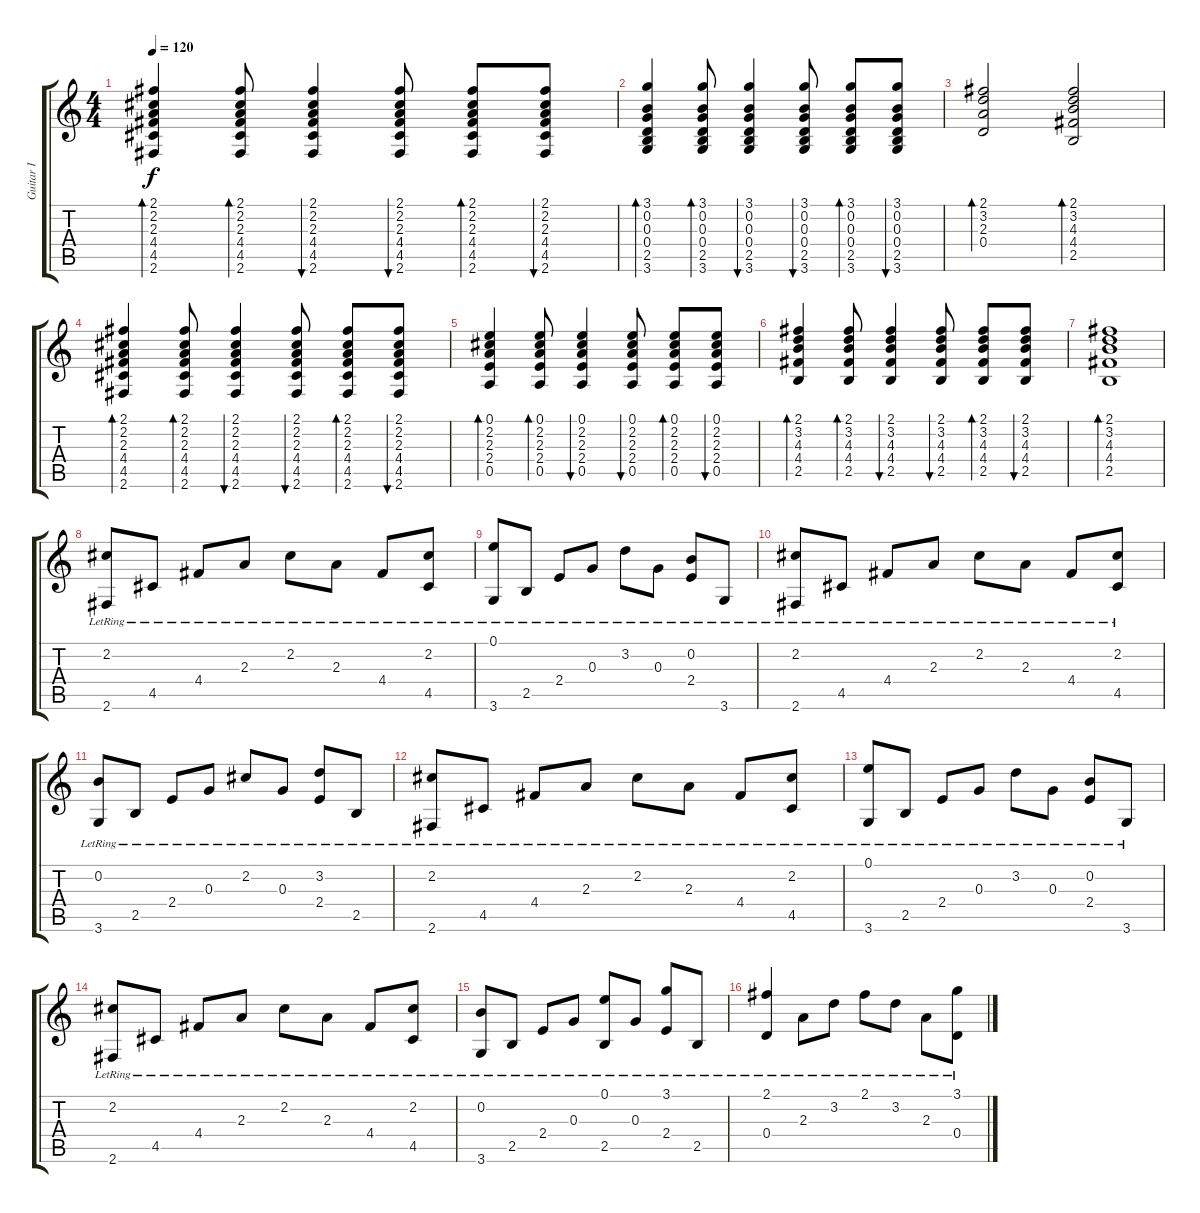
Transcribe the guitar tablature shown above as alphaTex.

\track ("Guitar I" "Guitar I") {instrument acousticguitarsteel}
\staff {score tabs}
\tuning (E4 B3 G3 D3 A2 E2) {hide}
\ts (4 4)
\tempo 120
\clef g2
\ks c
(2.1 2.2 2.3 4.4 4.5 2.6).4{bd 60 dy f} (2.1 2.2 2.3 4.4 4.5 2.6).8{bd 60} (2.1 2.2 2.3 4.4 4.5 2.6).4{bu 60} (2.1 2.2 2.3 4.4 4.5 2.6).8{bu 60} (2.1 2.2 2.3 4.4 4.5 2.6).8{bd 60} (2.1 2.2 2.3 4.4 4.5 2.6).8{bu 60} |
(3.1 0.2 0.3 0.4 2.5 3.6).4{bd 60} (3.1 0.2 0.3 0.4 2.5 3.6).8{bd 60} (3.1 0.2 0.3 0.4 2.5 3.6).4{bu 60} (3.1 0.2 0.3 0.4 2.5 3.6).8{bu 60} (3.1 0.2 0.3 0.4 2.5 3.6).8{bd 60} (3.1 0.2 0.3 0.4 2.5 3.6).8{bu 60} |
(2.1 3.2 2.3 0.4).2{bd 120} (2.1 3.2 4.3 4.4 2.5).2{bd 120} |
(2.1 2.2 2.3 4.4 4.5 2.6).4{bd 60} (2.1 2.2 2.3 4.4 4.5 2.6).8{bd 60} (2.1 2.2 2.3 4.4 4.5 2.6).4{bu 60} (2.1 2.2 2.3 4.4 4.5 2.6).8{bu 60} (2.1 2.2 2.3 4.4 4.5 2.6).8{bd 60} (2.1 2.2 2.3 4.4 4.5 2.6).8{bu 60} |
(0.1 2.2 2.3 2.4 0.5).4{bd 60} (0.1 2.2 2.3 2.4 0.5).8{bd 60} (0.1 2.2 2.3 2.4 0.5).4{bu 60} (0.1 2.2 2.3 2.4 0.5).8{bu 60} (0.1 2.2 2.3 2.4 0.5).8{bd 60} (0.1 2.2 2.3 2.4 0.5).8{bu 60} |
(2.1 3.2 4.3 4.4 2.5).4{bd 60} (2.1 3.2 4.3 4.4 2.5).8{bd 60} (2.1 3.2 4.3 4.4 2.5).4{bu 60} (2.1 3.2 4.3 4.4 2.5).8{bu 60} (2.1 3.2 4.3 4.4 2.5).8{bd 60} (2.1 3.2 4.3 4.4 2.5).8{bu 60} |
(2.1 3.2 4.3 4.4 2.5).1{bd 240} |
(2.2{lr} 2.6{lr}).8 4.5{lr}.8 4.4{lr}.8 2.3{lr}.8 2.2{lr}.8 2.3{lr}.8 4.4{lr}.8 (2.2{lr} 4.5{lr}).8 |
(0.1{lr} 3.6{lr}).8 2.5{lr}.8 2.4{lr}.8 0.3{lr}.8 3.2{lr}.8 0.3{lr}.8 (0.2{lr} 2.4{lr}).8 3.6{lr}.8 |
(2.2{lr} 2.6{lr}).8 4.5{lr}.8 4.4{lr}.8 2.3{lr}.8 2.2{lr}.8 2.3{lr}.8 4.4{lr}.8 (2.2{lr} 4.5{lr}).8 |
(0.2{lr} 3.6{lr}).8 2.5{lr}.8 2.4{lr}.8 0.3{lr}.8 2.2{lr}.8 0.3{lr}.8 (3.2{lr} 2.4{lr}).8 2.5{lr}.8 |
(2.2{lr} 2.6{lr}).8 4.5{lr}.8 4.4{lr}.8 2.3{lr}.8 2.2{lr}.8 2.3{lr}.8 4.4{lr}.8 (2.2{lr} 4.5{lr}).8 |
(0.1{lr} 3.6{lr}).8 2.5{lr}.8 2.4{lr}.8 0.3{lr}.8 3.2{lr}.8 0.3{lr}.8 (0.2{lr} 2.4{lr}).8 3.6{lr}.8 |
(2.2{lr} 2.6{lr}).8 4.5{lr}.8 4.4{lr}.8 2.3{lr}.8 2.2{lr}.8 2.3{lr}.8 4.4{lr}.8 (2.2{lr} 4.5{lr}).8 |
(0.2{lr} 3.6{lr}).8 2.5{lr}.8 2.4{lr}.8 0.3{lr}.8 (0.1{lr} 2.5{lr}).8 0.3{lr}.8 (3.1{lr} 2.4{lr}).8 2.5{lr}.8 |
(2.1{lr} 0.4{lr}).4 2.3{lr}.8 3.2{lr}.8 2.1{lr}.8 3.2{lr}.8 2.3{lr}.8 (3.1{lr} 0.4{lr}).8
